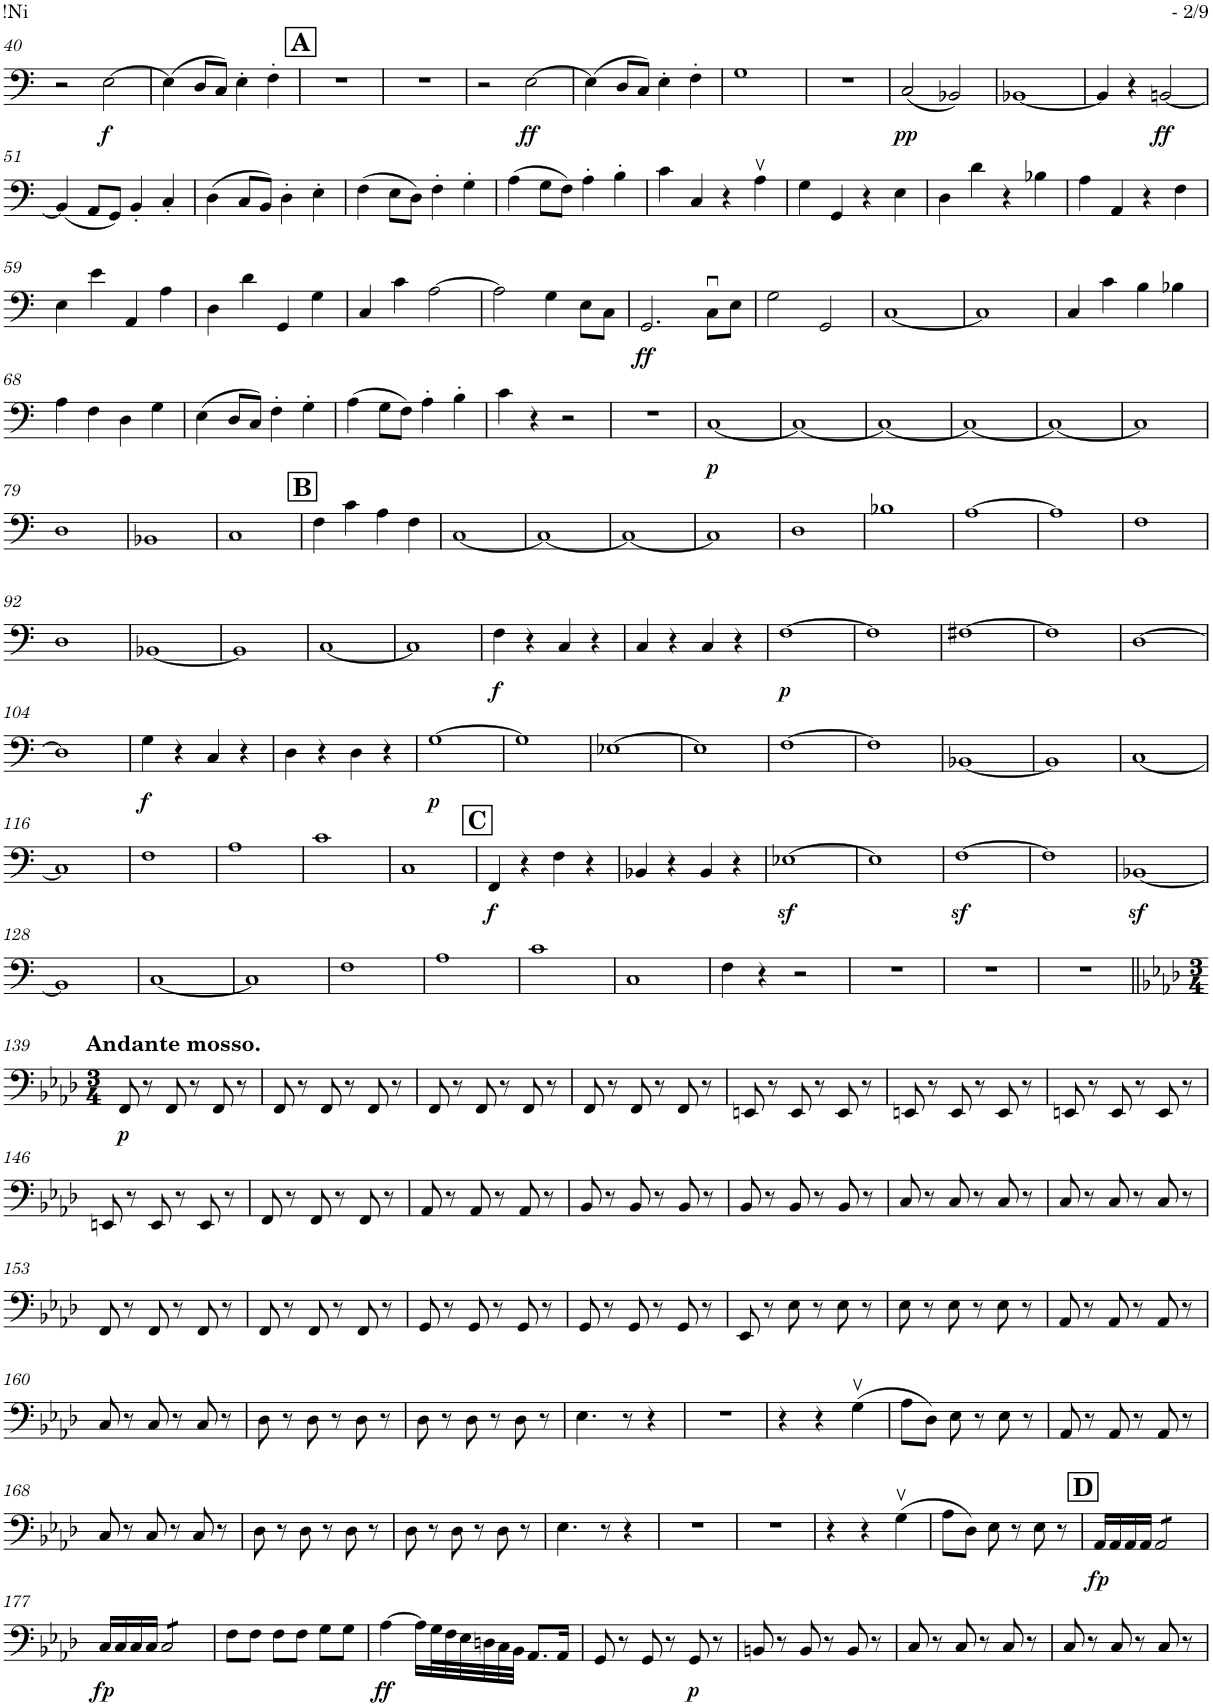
**kern	**dynam
*part1	*part1
*staff1	*staff1
*I"Contrabass	*
*I'Cb.	*
!!LO:PB:g=z
*clefF4	*
*Trd7c12	*
*k[]	*
*M2/2	*
*met(c|)	*
=40	=40
2r	.
!	!LO:DY:b
[2E\	f
=41	=41
(4E\]	.
8D/L	.
8C/J)	.
4E'\	.
4F'\	.
!!LO:REH:place=s1:a:B:cj:fs=14:t=A
=42	=42
1r	.
=43	=43
1r	.
=44	=44
2r	.
!	!LO:DY:b
[2E\	ff
=45	=45
(4E\]	.
8D/L	.
8C/J)	.
4E'\	.
4F'\	.
=46	=46
1G	.
=47	=47
1r	.
=48	=48
!	!LO:DY:b
(2C/	pp
2BB-X/)	.
=49	=49
[1BB-X	.
=50	=50
4BB-/]	.
4r	.
!	!LO:DY:b
[2BBn/	ff
!!LO:LB:g=z
=51	=51
(4BB/]	.
8AA/L	.
8GG/J)	.
4BB'/	.
4C'/	.
=52	=52
(4D\	.
8C/L	.
8BB/J)	.
4D'\	.
4E'\	.
=53	=53
(4F\	.
8E\L	.
8D\J)	.
4F'\	.
4G'\	.
=54	=54
(4A\	.
8G\L	.
8F\J)	.
4A'\	.
4B'\	.
=55	=55
4c\	.
4C/	.
4r	.
4Av\	.
=56	=56
4G\	.
4GG/	.
4r	.
4E\	.
=57	=57
4D\	.
4d\	.
4r	.
4B-X\	.
=58	=58
4A\	.
4AA/	.
4r	.
4F\	.
!!LO:LB:g=z
=59	=59
4E\	.
4e\	.
4AA/	.
4A\	.
=60	=60
4D\	.
4d\	.
4GG/	.
4G\	.
=61	=61
4C/	.
4c\	.
[2A\	.
=62	=62
2A\]	.
4G\	.
8E\L	.
8C\J	.
=63	=63
!	!LO:DY:b
2.GG/	ff
8Cu\L	.
8E\J	.
=64	=64
2G\	.
2GG/	.
=65	=65
[1C	.
=66	=66
1C]	.
=67	=67
4C/	.
4c\	.
4B\	.
4B-X\	.
!!LO:LB:g=z
=68	=68
4A\	.
4F\	.
4D\	.
4G\	.
=69	=69
(4E\	.
8D/L	.
8C/J)	.
4F'\	.
4G'\	.
=70	=70
(4A\	.
8G\L	.
8F\J)	.
4A'\	.
4B'\	.
=71	=71
4c\	.
4r	.
2r	.
=72	=72
1r	.
=73	=73
!	!LO:DY:b
[1C	p
=74	=74
1C_	.
=75	=75
1C_	.
=76	=76
1C_	.
=77	=77
1C_	.
=78	=78
1C]	.
!!LO:LB:g=z
=79	=79
1D	.
=80	=80
1BB-X	.
=81	=81
1C	.
!!LO:REH:place=s1:a:B:cj:fs=14:t=B
=82	=82
4F\	.
4c\	.
4A\	.
4F\	.
=83	=83
[1C	.
=84	=84
1C_	.
=85	=85
1C_	.
=86	=86
1C]	.
=87	=87
1D	.
=88	=88
1B-X	.
=89	=89
[1A	.
=90	=90
1A]	.
=91	=91
1F	.
!!LO:LB:g=z
=92	=92
1D	.
=93	=93
[1BB-X	.
=94	=94
1BB-]	.
=95	=95
[1C	.
=96	=96
1C]	.
=97	=97
!	!LO:DY:b
4F\	f
4r	.
4C/	.
4r	.
=98	=98
4C/	.
4r	.
4C/	.
4r	.
=99	=99
!	!LO:DY:b
[1F	p
=100	=100
1F]	.
=101	=101
[1F#X	.
=102	=102
1F#]	.
=103	=103
[1D	.
!!LO:LB:g=z
=104	=104
1D]	.
=105	=105
!	!LO:DY:b
4G\	f
4r	.
4C/	.
4r	.
=106	=106
4D\	.
4r	.
4D\	.
4r	.
=107	=107
!	!LO:DY:b
[1G	p
=108	=108
1G]	.
=109	=109
[1E-X	.
=110	=110
1E-]	.
=111	=111
[1F	.
=112	=112
1F]	.
=113	=113
[1BB-X	.
=114	=114
1BB-]	.
=115	=115
[1C	.
!!LO:LB:g=z
=116	=116
1C]	.
=117	=117
1F	.
=118	=118
1A	.
=119	=119
1c	.
=120	=120
1C	.
!!LO:REH:place=s1:a:B:cj:fs=14:t=C
=121	=121
!	!LO:DY:b
4FF/	f
4r	.
4F\	.
4r	.
=122	=122
4BB-X/	.
4r	.
4BB-/	.
4r	.
=123	=123
[1E-Xz<	.
=124	=124
1E-]	.
=125	=125
[1Fz<	.
=126	=126
1F]	.
=127	=127
[1BB-Xz<	.
!!LO:LB:g=z
=128	=128
1BB-]	.
=129	=129
[1C	.
=130	=130
1C]	.
=131	=131
1F	.
=132	=132
1A	.
=133	=133
1c	.
=134	=134
1C	.
=135	=135
4F\	.
4r	.
2r	.
=136	=136
1r	.
=137	=137
1r	.
=138	=138
1r	.
!!LO:LB:g=z
=139||	=139||
*k[b-e-a-d-]	*
*M3/4	*
!LO:TX:a:B:t=Andante mosso.	!
!	!LO:DY:b
8FF/	p
8r	.
8FF/	.
8r	.
8FF/	.
8r	.
=140	=140
8FF/	.
8r	.
8FF/	.
8r	.
8FF/	.
8r	.
=141	=141
8FF/	.
8r	.
8FF/	.
8r	.
8FF/	.
8r	.
=142	=142
8FF/	.
8r	.
8FF/	.
8r	.
8FF/	.
8r	.
=143	=143
8EEn/	.
8r	.
8EE/	.
8r	.
8EE/	.
8r	.
=144	=144
8EEn/	.
8r	.
8EE/	.
8r	.
8EE/	.
8r	.
=145	=145
8EEn/	.
8r	.
8EE/	.
8r	.
8EE/	.
8r	.
!!LO:LB:g=z
=146	=146
8EEn/	.
8r	.
8EE/	.
8r	.
8EE/	.
8r	.
=147	=147
8FF/	.
8r	.
8FF/	.
8r	.
8FF/	.
8r	.
=148	=148
8AA-/	.
8r	.
8AA-/	.
8r	.
8AA-/	.
8r	.
=149	=149
8BB-/	.
8r	.
8BB-/	.
8r	.
8BB-/	.
8r	.
=150	=150
8BB-/	.
8r	.
8BB-/	.
8r	.
8BB-/	.
8r	.
=151	=151
8C/	.
8r	.
8C/	.
8r	.
8C/	.
8r	.
=152	=152
8C/	.
8r	.
8C/	.
8r	.
8C/	.
8r	.
!!LO:LB:g=z
=153	=153
8FF/	.
8r	.
8FF/	.
8r	.
8FF/	.
8r	.
=154	=154
8FF/	.
8r	.
8FF/	.
8r	.
8FF/	.
8r	.
=155	=155
8GG/	.
8r	.
8GG/	.
8r	.
8GG/	.
8r	.
=156	=156
8GG/	.
8r	.
8GG/	.
8r	.
8GG/	.
8r	.
=157	=157
8EE-/	.
8r	.
8E-\	.
8r	.
8E-\	.
8r	.
=158	=158
8E-\	.
8r	.
8E-\	.
8r	.
8E-\	.
8r	.
=159	=159
8AA-/	.
8r	.
8AA-/	.
8r	.
8AA-/	.
8r	.
!!LO:LB:g=z
=160	=160
8C/	.
8r	.
8C/	.
8r	.
8C/	.
8r	.
=161	=161
8D-\	.
8r	.
8D-\	.
8r	.
8D-\	.
8r	.
=162	=162
8D-\	.
8r	.
8D-\	.
8r	.
8D-\	.
8r	.
=163	=163
4.E-\	.
8r	.
4r	.
=164	=164
2.r	.
=165	=165
4r	.
4r	.
(4Gv\	.
=166	=166
8A-\L	.
8D-\J)	.
8E-\	.
8r	.
8E-\	.
8r	.
=167	=167
8AA-/	.
8r	.
8AA-/	.
8r	.
8AA-/	.
8r	.
!!LO:LB:g=z
=168	=168
8C/	.
8r	.
8C/	.
8r	.
8C/	.
8r	.
=169	=169
8D-\	.
8r	.
8D-\	.
8r	.
8D-\	.
8r	.
=170	=170
8D-\	.
8r	.
8D-\	.
8r	.
8D-\	.
8r	.
=171	=171
4.E-\	.
8r	.
4r	.
=172	=172
2.r	.
=173	=173
2.r	.
=174	=174
4r	.
4r	.
(4Gv\	.
=175	=175
8A-\L	.
8D-\J)	.
8E-\	.
8r	.
8E-\	.
8r	.
!!LO:REH:place=s1:a:B:cj:fs=14:t=D
=176	=176
!	!LO:DY:b
16AA-/LL	fp
16AA-/	.
16AA-/	.
16AA-/JJ	.
*tremolo	*
8AA-/L	.
8AA-/	.
8AA-/	.
8AA-/J	.
*Xtremolo	*
!!LO:LB:g=z
=177	=177
!	!LO:DY:b
16C/LL	fp
16C/	.
16C/	.
16C/JJ	.
*tremolo	*
8C/L	.
8C/	.
8C/	.
8C/J	.
*Xtremolo	*
=178	=178
8F\L	.
8F\J	.
8F\L	.
8F\J	.
8G\L	.
8G\J	.
=179	=179
!	!LO:DY:b
[4A-\	ff
16A-\LL]	.
32G\L	.
32F\	.
32E-\	.
32Dn\	.
32C\	.
32BB-\JJJ	.
8.AA-/L	.
16AA-/Jk	.
=180	=180
8GG/	.
8r	.
8GG/	.
8r	.
!	!LO:DY:b
8GG/	p
8r	.
=181	=181
8BBn/	.
8r	.
8BB/	.
8r	.
8BB/	.
8r	.
=182	=182
8C/	.
8r	.
8C/	.
8r	.
8C/	.
8r	.
=183	=183
8C/	.
8r	.
8C/	.
8r	.
8C/	.
8r	.
=	=
*-	*-
